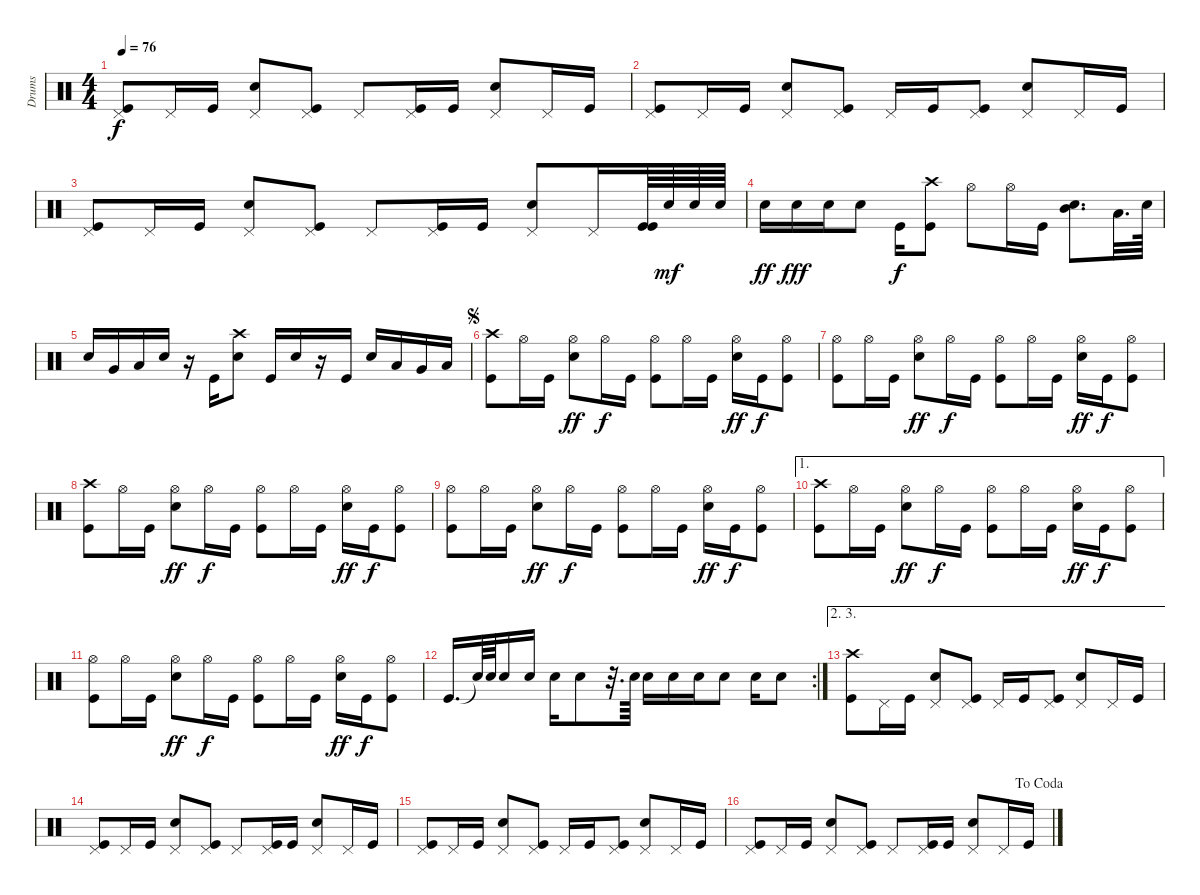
\track ("Drums" "Drums") {instrument percussion}
\staff {score}
\articulation defaults
\ts (4 4)
\tempo 76
\clef neutral
\ks c
("Pedal Hi-Hat (hit)" "Kick (hit)").8{dy f} "Pedal Hi-Hat (hit)".16 "Kick (hit)".16 ("Pedal Hi-Hat (hit)" "Electric Snare (hit)").8 ("Pedal Hi-Hat (hit)" "Kick (hit)").8 "Pedal Hi-Hat (hit)".8 ("Pedal Hi-Hat (hit)" "Kick (hit)").16 "Kick (hit)".16 ("Pedal Hi-Hat (hit)" "Electric Snare (hit)").8 "Pedal Hi-Hat (hit)".16 "Kick (hit)".16 |
("Pedal Hi-Hat (hit)" "Kick (hit)").8 "Pedal Hi-Hat (hit)".16 "Kick (hit)".16 ("Pedal Hi-Hat (hit)" "Electric Snare (hit)").8 ("Pedal Hi-Hat (hit)" "Kick (hit)").8 "Pedal Hi-Hat (hit)".16 "Kick (hit)".16 ("Pedal Hi-Hat (hit)" "Kick (hit)").8 ("Pedal Hi-Hat (hit)" "Electric Snare (hit)").8 "Pedal Hi-Hat (hit)".16 "Kick (hit)".16 |
("Pedal Hi-Hat (hit)" "Kick (hit)").8 "Pedal Hi-Hat (hit)".16 "Kick (hit)".16 ("Pedal Hi-Hat (hit)" "Electric Snare (hit)").8 ("Pedal Hi-Hat (hit)" "Kick (hit)").8 "Pedal Hi-Hat (hit)".8 ("Pedal Hi-Hat (hit)" "Kick (hit)").16 "Kick (hit)".16 ("Pedal Hi-Hat (hit)" "Electric Snare (hit)").8 "Pedal Hi-Hat (hit)".16 ("Kick (hit)" "Kick (hit)").64 "Electric Snare (hit)".64{dy mf} "Electric Snare (hit)".64 "Electric Snare (hit)".64 |
"Electric Snare (hit)".16{dy ff} "Electric Snare (hit)".16{dy fff} "Electric Snare (hit)".16 "Electric Snare (hit)".8 "Kick (hit)".16{dy f} ("Kick (hit)" "Crash high (hit)").8 "Hi-Hat (open)".8 "Hi-Hat (open)".16 "Kick (hit)".16 ("Mid Tom (hit)" "Electric Snare (hit)").8{d} "Low Tom (hit)".32{d} "Electric Snare (hit)".64 |
"Electric Snare (hit)".16 "Very Low Tom (hit)".16 "Low Floor Tom (hit)".16 "Electric Snare (hit)".16 r.16 "Kick (hit)".16 ("Crash high (hit)" "Electric Snare (hit)").8 "Kick (hit)".16 "Electric Snare (hit)".16 r.16 "Kick (hit)".16 "Electric Snare (hit)".16 "Low Tom (hit)".16 "Very Low Tom (hit)".16 "Low Floor Tom (hit)".16 |
\jump segno
("Crash high (hit)" "Kick (hit)").8 "Hi-Hat (open)".16 "Kick (hit)".16 ("Electric Snare (hit)" "Hi-Hat (open)").8{dy ff} "Hi-Hat (open)".16{dy f} "Kick (hit)".16 ("Kick (hit)" "Hi-Hat (open)").8 "Hi-Hat (open)".16 "Kick (hit)".16 ("Electric Snare (hit)" "Hi-Hat (open)").16{dy ff} "Kick (hit)".16{dy f} ("Kick (hit)" "Hi-Hat (open)").8 |
("Hi-Hat (open)" "Kick (hit)").8 "Hi-Hat (open)".16 "Kick (hit)".16 ("Electric Snare (hit)" "Hi-Hat (open)").8{dy ff} "Hi-Hat (open)".16{dy f} "Kick (hit)".16 ("Kick (hit)" "Hi-Hat (open)").8 "Hi-Hat (open)".16 "Kick (hit)".16 ("Electric Snare (hit)" "Hi-Hat (open)").16{dy ff} "Kick (hit)".16{dy f} ("Kick (hit)" "Hi-Hat (open)").8 |
("Crash high (hit)" "Kick (hit)").8 "Hi-Hat (open)".16 "Kick (hit)".16 ("Electric Snare (hit)" "Hi-Hat (open)").8{dy ff} "Hi-Hat (open)".16{dy f} "Kick (hit)".16 ("Kick (hit)" "Hi-Hat (open)").8 "Hi-Hat (open)".16 "Kick (hit)".16 ("Electric Snare (hit)" "Hi-Hat (open)").16{dy ff} "Kick (hit)".16{dy f} ("Kick (hit)" "Hi-Hat (open)").8 |
("Hi-Hat (open)" "Kick (hit)").8 "Hi-Hat (open)".16 "Kick (hit)".16 ("Electric Snare (hit)" "Hi-Hat (open)").8{dy ff} "Hi-Hat (open)".16{dy f} "Kick (hit)".16 ("Kick (hit)" "Hi-Hat (open)").8 "Hi-Hat (open)".16 "Kick (hit)".16 ("Electric Snare (hit)" "Hi-Hat (open)").16{dy ff} "Kick (hit)".16{dy f} ("Kick (hit)" "Hi-Hat (open)").8 |
\ae 1
("Crash high (hit)" "Kick (hit)").8 "Hi-Hat (open)".16 "Kick (hit)".16 ("Electric Snare (hit)" "Hi-Hat (open)").8{dy ff} "Hi-Hat (open)".16{dy f} "Kick (hit)".16 ("Kick (hit)" "Hi-Hat (open)").8 "Hi-Hat (open)".16 "Kick (hit)".16 ("Electric Snare (hit)" "Hi-Hat (open)").16{dy ff} "Kick (hit)".16{dy f} ("Kick (hit)" "Hi-Hat (open)").8 |
("Hi-Hat (open)" "Kick (hit)").8 "Hi-Hat (open)".16 "Kick (hit)".16 ("Electric Snare (hit)" "Hi-Hat (open)").8{dy ff} "Hi-Hat (open)".16{dy f} "Kick (hit)".16 ("Kick (hit)" "Hi-Hat (open)").8 "Hi-Hat (open)".16 "Kick (hit)".16 ("Electric Snare (hit)" "Hi-Hat (open)").16{dy ff} "Kick (hit)".16{dy f} ("Kick (hit)" "Hi-Hat (open)").8 |
\rc 2 "Kick (hit)".16{d} "Snare (hit)"{t}.64 "Electric Snare (hit)".64 "Electric Snare (hit)".16 "Electric Snare (hit)".16 "Electric Snare (hit)".16 "Electric Snare (hit)".8
r.32{d} "Electric Snare (hit)".64 "Electric Snare (hit)".16 "Electric Snare (hit)".16 "Electric Snare (hit)".16 "Electric Snare (hit)".8 "Electric Snare (hit)".16 "Electric Snare (hit)".8 |
\ae (2 3)
("Crash high (hit)" "Kick (hit)").8 "Pedal Hi-Hat (hit)".16 "Kick (hit)".16 ("Pedal Hi-Hat (hit)" "Electric Snare (hit)").8 ("Pedal Hi-Hat (hit)" "Kick (hit)").8 "Pedal Hi-Hat (hit)".16 "Kick (hit)".16 ("Pedal Hi-Hat (hit)" "Kick (hit)").8 ("Pedal Hi-Hat (hit)" "Electric Snare (hit)").8 "Pedal Hi-Hat (hit)".16 "Kick (hit)".16 |
("Pedal Hi-Hat (hit)" "Kick (hit)").8 "Pedal Hi-Hat (hit)".16 "Kick (hit)".16 ("Pedal Hi-Hat (hit)" "Electric Snare (hit)").8 ("Pedal Hi-Hat (hit)" "Kick (hit)").8 "Pedal Hi-Hat (hit)".8 ("Pedal Hi-Hat (hit)" "Kick (hit)").16 "Kick (hit)".16 ("Pedal Hi-Hat (hit)" "Electric Snare (hit)").8 "Pedal Hi-Hat (hit)".16 "Kick (hit)".16 |
("Pedal Hi-Hat (hit)" "Kick (hit)").8 "Pedal Hi-Hat (hit)".16 "Kick (hit)".16 ("Pedal Hi-Hat (hit)" "Electric Snare (hit)").8 ("Pedal Hi-Hat (hit)" "Kick (hit)").8 "Pedal Hi-Hat (hit)".16 "Kick (hit)".16 ("Pedal Hi-Hat (hit)" "Kick (hit)").8 ("Pedal Hi-Hat (hit)" "Electric Snare (hit)").8 "Pedal Hi-Hat (hit)".16 "Kick (hit)".16 |
\jump dacoda
("Pedal Hi-Hat (hit)" "Kick (hit)").8 "Pedal Hi-Hat (hit)".16 "Kick (hit)".16 ("Pedal Hi-Hat (hit)" "Electric Snare (hit)").8 ("Pedal Hi-Hat (hit)" "Kick (hit)").8 "Pedal Hi-Hat (hit)".8 ("Pedal Hi-Hat (hit)" "Kick (hit)").16 "Kick (hit)".16 ("Pedal Hi-Hat (hit)" "Electric Snare (hit)").8 "Pedal Hi-Hat (hit)".16 "Kick (hit)".16
